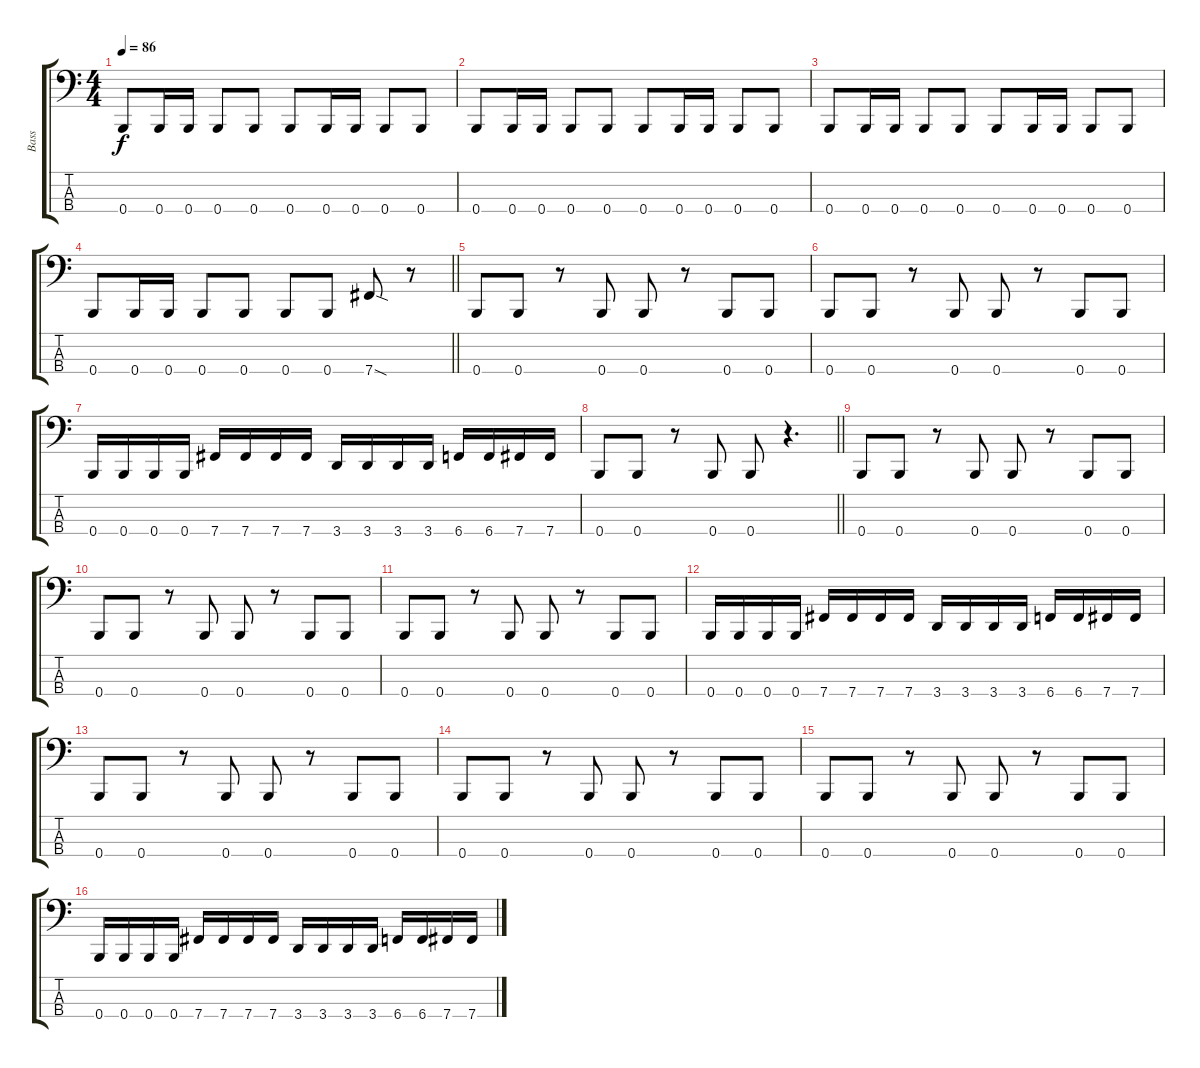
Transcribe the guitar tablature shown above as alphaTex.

\track ("Bass" "Bass") {instrument electricbasspick}
\staff {score tabs}
\tuning (Gb2 B1 Gb1 B0) {hide}
\ts (4 4)
\tempo 86
\clef f4
\ks c
0.4.8{dy f} 0.4.16 0.4.16 0.4.8 0.4.8 0.4.8 0.4.16 0.4.16 0.4.8 0.4.8 |
0.4.8 0.4.16 0.4.16 0.4.8 0.4.8 0.4.8 0.4.16 0.4.16 0.4.8 0.4.8 |
0.4.8 0.4.16 0.4.16 0.4.8 0.4.8 0.4.8 0.4.16 0.4.16 0.4.8 0.4.8 |
\barLineRight lightlight
0.4.8 0.4.16 0.4.16 0.4.8 0.4.8 0.4.8 0.4.8 7.4{sod}.8 r.8 |
0.4.8 0.4.8 r.8 0.4.8 0.4.8 r.8 0.4.8 0.4.8 |
0.4.8 0.4.8 r.8 0.4.8 0.4.8 r.8 0.4.8 0.4.8 |
0.4.16 0.4.16 0.4.16 0.4.16 7.4.16 7.4.16 7.4.16 7.4.16 3.4.16 3.4.16 3.4.16 3.4.16 6.4.16 6.4.16 7.4.16 7.4.16 |
\barLineRight lightlight
0.4.8 0.4.8 r.8 0.4.8 0.4.8 r.4{d} |
0.4.8 0.4.8 r.8 0.4.8 0.4.8 r.8 0.4.8 0.4.8 |
0.4.8 0.4.8 r.8 0.4.8 0.4.8 r.8 0.4.8 0.4.8 |
0.4.8 0.4.8 r.8 0.4.8 0.4.8 r.8 0.4.8 0.4.8 |
0.4.16 0.4.16 0.4.16 0.4.16 7.4.16 7.4.16 7.4.16 7.4.16 3.4.16 3.4.16 3.4.16 3.4.16 6.4.16 6.4.16 7.4.16 7.4.16 |
0.4.8 0.4.8 r.8 0.4.8 0.4.8 r.8 0.4.8 0.4.8 |
0.4.8 0.4.8 r.8 0.4.8 0.4.8 r.8 0.4.8 0.4.8 |
0.4.8 0.4.8 r.8 0.4.8 0.4.8 r.8 0.4.8 0.4.8 |
0.4.16 0.4.16 0.4.16 0.4.16 7.4.16 7.4.16 7.4.16 7.4.16 3.4.16 3.4.16 3.4.16 3.4.16 6.4.16 6.4.16 7.4.16 7.4.16
